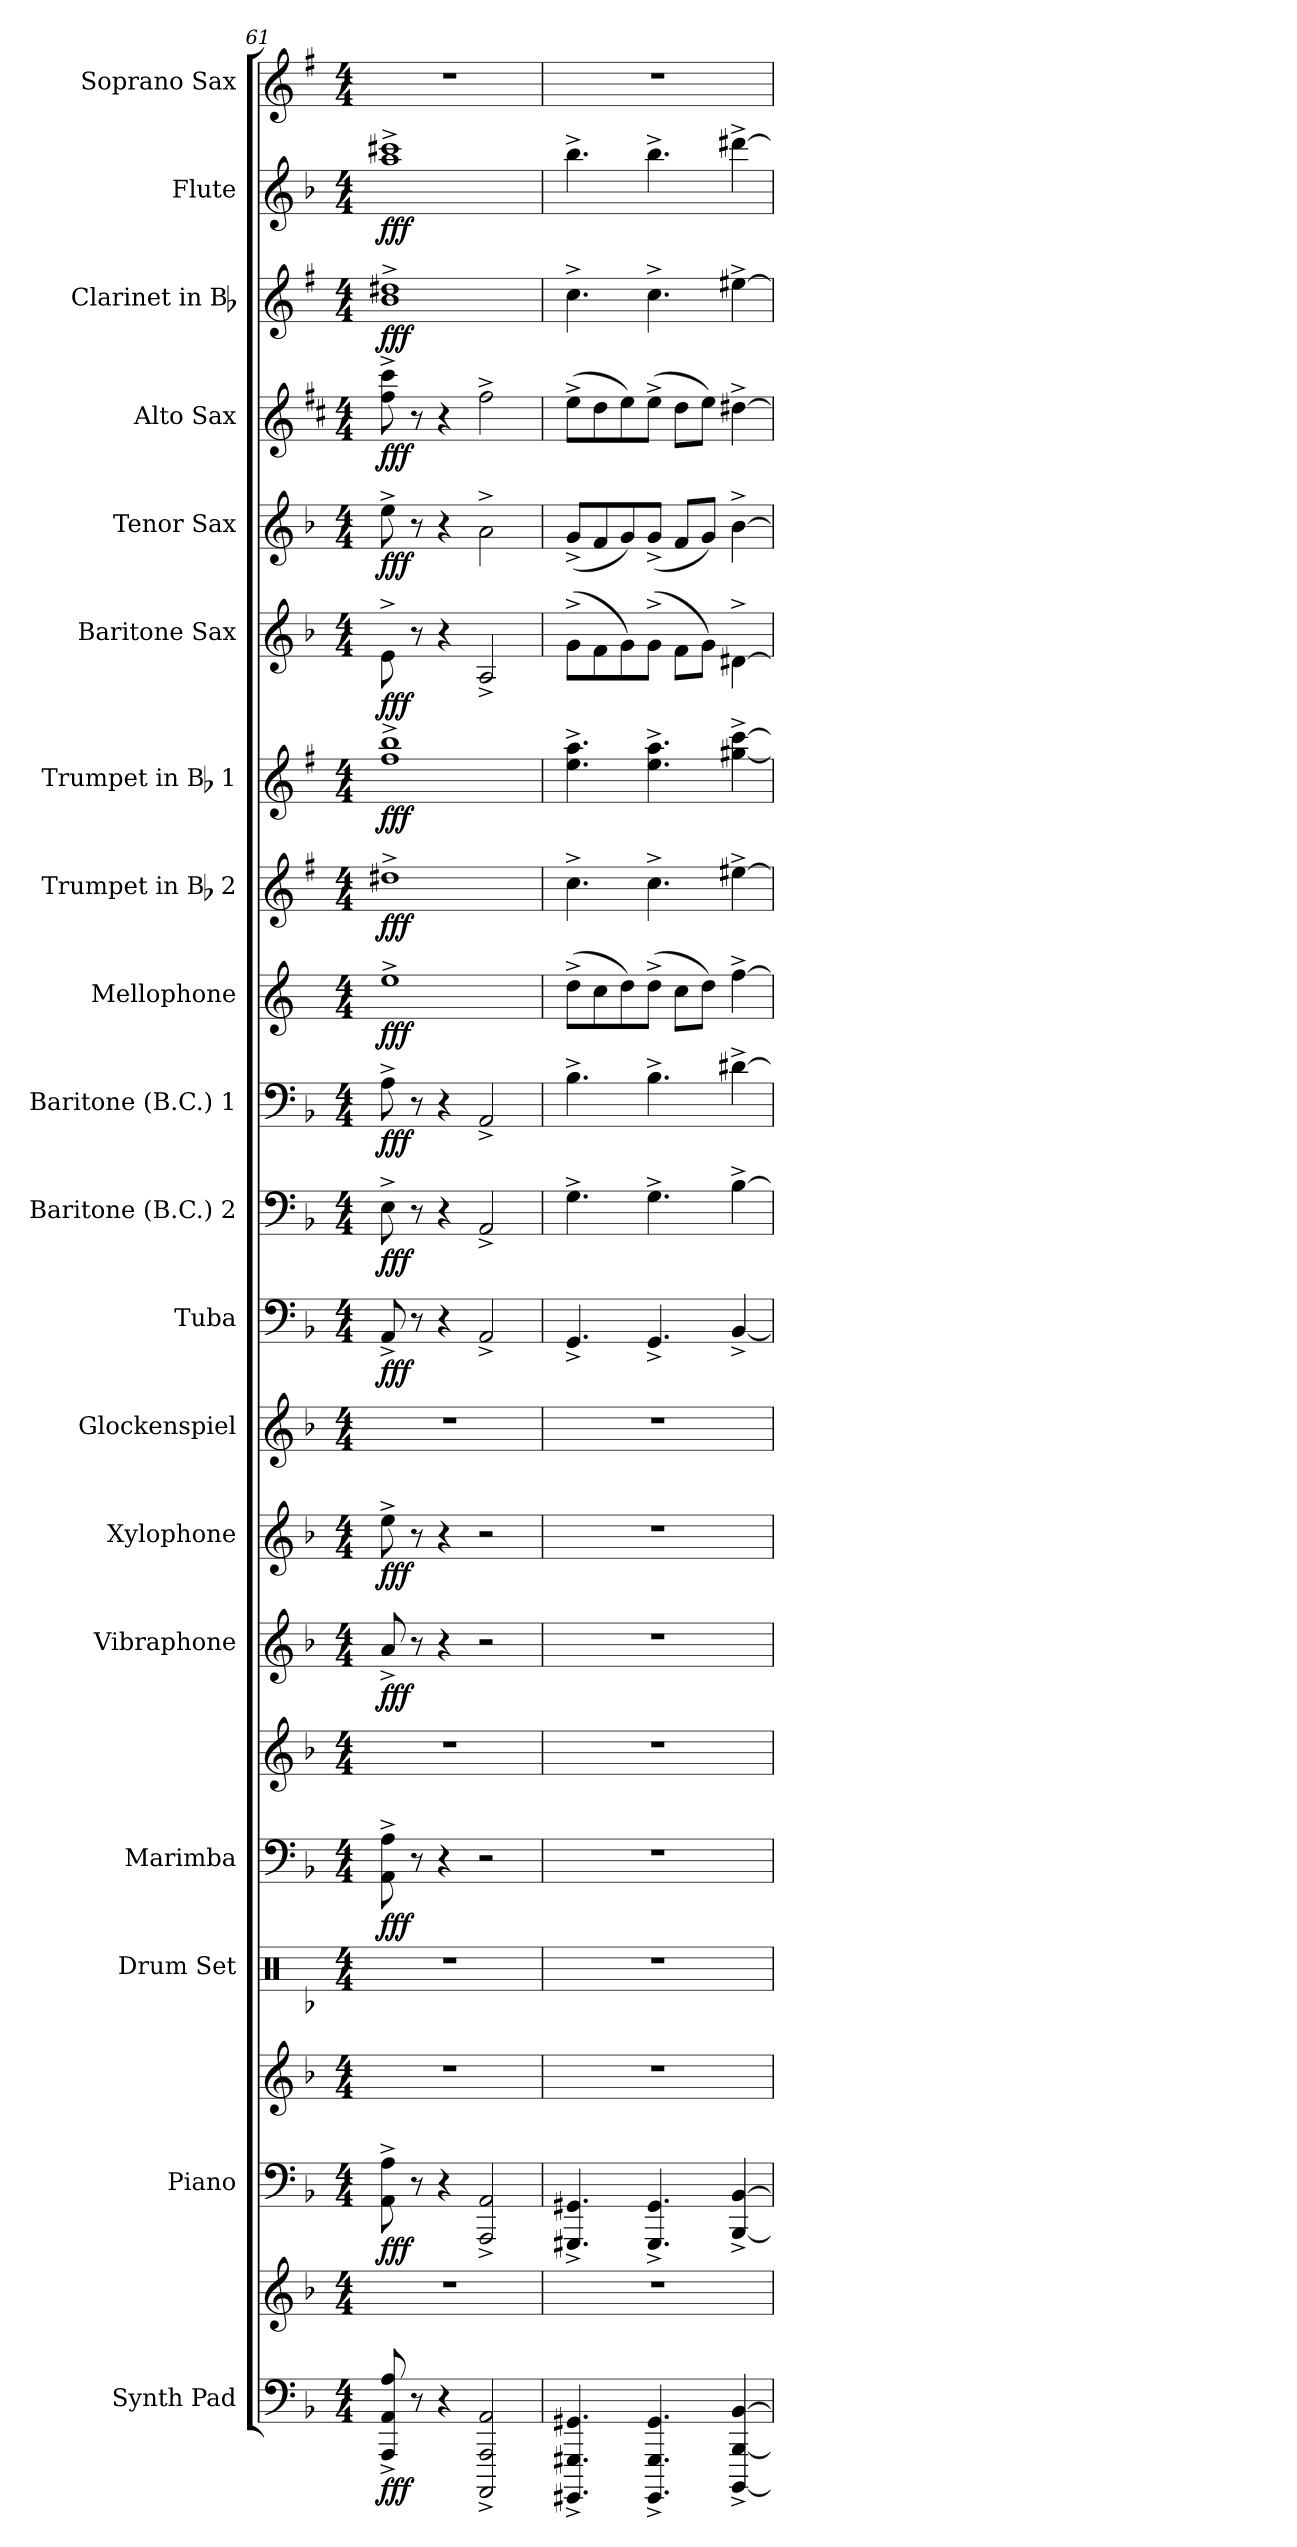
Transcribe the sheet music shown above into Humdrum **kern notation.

**kern	**kern	**dynam	**kern	**kern	**dynam	**kern	**kern	**kern	**dynam	**kern	**dynam	**kern	**dynam	**kern	**kern	**dynam	**kern	**dynam	**kern	**dynam	**kern	**dynam	**kern	**dynam	**kern	**dynam	**kern	**dynam	**kern	**dynam	**kern	**dynam	**kern	**dynam	**kern	**dynam	**kern
*part19	*part19	*part19	*part18	*part18	*part18	*part17	*part16	*part16	*part16	*part15	*part15	*part14	*part14	*part13	*part12	*part12	*part11	*part11	*part10	*part10	*part9	*part9	*part8	*part8	*part7	*part7	*part6	*part6	*part5	*part5	*part4	*part4	*part3	*part3	*part2	*part2	*part1
*staff22	*staff21	*staff21/22	*staff20	*staff19	*staff19/20	*staff18	*staff17	*staff16	*staff16/17	*staff15	*staff15	*staff14	*staff14	*staff13	*staff12	*staff12	*staff11	*staff11	*staff10	*staff10	*staff9	*staff9	*staff8	*staff8	*staff7	*staff7	*staff6	*staff6	*staff5	*staff5	*staff4	*staff4	*staff3	*staff3	*staff2	*staff2	*staff1
*I"Synth Pad	*	*	*I"Piano	*	*	*I"Drum Set	*I"Marimba	*	*	*I"Vibraphone	*	*I"Xylophone	*	*I"Glockenspiel	*I"Tuba	*	*I"Baritone (B.C.) 2	*	*I"Baritone (B.C.) 1	*	*I"Mellophone	*	*I"Trumpet in Bb 2	*	*I"Trumpet in Bb 1	*	*I"Baritone Sax	*	*I"Tenor Sax	*	*I"Alto Sax	*	*I"Clarinet in Bb	*	*I"Flute	*	*I"Soprano Sax
*I'Pad	*	*	*I'Pno.	*	*	*I'D. S.	*I'Mrb.	*	*	*I'Vib.	*	*I'Xyl.	*	*I'Glk.	*I'Tuba	*	*I'Bar. 2	*	*I'Bar. 1	*	*I'Mello.	*	*	*	*	*	*I'B. Sx.	*	*I'T. Sx.	*	*I'A. Sx.	*	*	*	*I'Fl.	*	*I'S. Sx.
*clefF4	*clefG2	*	*clefF4	*clefG2	*	*clefX	*clefF4	*clefG2	*	*clefG2	*	*clefG2	*	*clefG2	*clefF4	*	*clefF4	*	*clefF4	*	*clefG2	*	*clefG2	*	*clefG2	*	*clefG2	*	*clefG2	*	*clefG2	*	*clefG2	*	*clefG2	*	*clefG2
*	*	*	*	*	*	*	*	*	*	*	*	*ITrd-7c-12	*	*ITrd-14c-24	*	*	*	*	*	*	*ITrd4c7	*	*ITrd1c2	*	*ITrd1c2	*	*ITrd12c21	*	*ITrd8c14	*	*ITrd5c9	*	*ITrd1c2	*	*	*	*ITrd1c2
*k[b-]	*k[b-]	*	*k[b-]	*k[b-]	*	*k[b-]	*k[b-]	*k[b-]	*	*k[b-]	*	*k[b-]	*	*k[b-]	*k[b-]	*	*k[b-]	*	*k[b-]	*	*k[b-]	*	*k[b-]	*	*k[b-]	*	*k[b-]	*	*k[b-]	*	*k[b-]	*	*k[b-]	*	*k[b-]	*	*k[b-]
*F:	*F:	*	*F:	*F:	*	*F:	*F:	*F:	*	*F:	*	*F:	*	*F:	*F:	*	*F:	*	*F:	*	*F:	*	*F:	*	*F:	*	*F:	*	*F:	*	*F:	*	*F:	*	*F:	*	*F:
*M4/4	*M4/4	*	*M4/4	*M4/4	*	*M4/4	*M4/4	*M4/4	*	*M4/4	*	*M4/4	*	*M4/4	*M4/4	*	*M4/4	*	*M4/4	*	*M4/4	*	*M4/4	*	*M4/4	*	*M4/4	*	*M4/4	*	*M4/4	*	*M4/4	*	*M4/4	*	*M4/4
=61	=61	=61	=61	=61	=61	=61	=61	=61	=61	=61	=61	=61	=61	=61	=61	=61	=61	=61	=61	=61	=61	=61	=61	=61	=61	=61	=61	=61	=61	=61	=61	=61	=61	=61	=61	=61	=61
!	!	!LO:DY:b=2	!	!	!LO:DY:b=2	!	!	!	!LO:DY:b=2	!	!LO:DY:b	!	!LO:DY:b	!	!	!LO:DY:b	!	!LO:DY:b	!	!LO:DY:b	!	!LO:DY:b	!	!LO:DY:b	!	!LO:DY:b	!	!LO:DY:b	!	!LO:DY:b	!	!LO:DY:b	!	!LO:DY:b	!	!LO:DY:b	!
8AAA/^ 8AA/^ 8A/^	1r	fff	8AA\^ 8A\^	1r	fff	1r	8AA\^ 8A\^	1r	fff	8a^/	fff	8eee^\	fff	1r	8AA^/	fff	8E^\	fff	8A^\	fff	1a^	fff	1cc#X^	fff	1ee^ 1aa^	fff	8E^\	fff	8e^\	fff	8a\^ 8ee\^	fff	1a^ 1cc#X^	fff	1aa^ 1ccc#X^	fff	1r
8r	.	.	8r	.	.	.	8r	.	.	8r	.	8r	.	.	8r	.	8r	.	8r	.	.	.	.	.	.	.	8r	.	8r	.	8r	.	.	.	.	.	.
4r	.	.	4r	.	.	.	4r	.	.	4r	.	4r	.	.	4r	.	4r	.	4r	.	.	.	.	.	.	.	4r	.	4r	.	4r	.	.	.	.	.	.
2AAAA/^ 2AAA/^ 2AA/^	.	.	2AAA/^ 2AA/^	.	.	.	2r	.	.	2r	.	2r	.	.	2AA^/	.	2AA^/	.	2AA^/	.	.	.	.	.	.	.	2AA^/	.	2A^\	.	2a^\	.	.	.	.	.	.
=62	=62	=62	=62	=62	=62	=62	=62	=62	=62	=62	=62	=62	=62	=62	=62	=62	=62	=62	=62	=62	=62	=62	=62	=62	=62	=62	=62	=62	=62	=62	=62	=62	=62	=62	=62	=62	=62
4.GGGG#X/^ 4.GGG#X/^ 4.GG#X/^	1r	.	4.GGG#X/^ 4.GG#X/^	1r	.	1r	1r	1r	.	1r	.	1r	.	1r	4.GG^/	.	4.G^\	.	4.B-^\	.	(>8g^\L	.	4.b-^\	.	4.dd\^ 4.gg\^	.	(>8G^\L	.	(8G^/L	.	(>8g^\L	.	4.b-^\	.	4.bb-^\	.	1r
.	.	.	.	.	.	.	.	.	.	.	.	.	.	.	.	.	.	.	.	.	8f\	.	.	.	.	.	8F\	.	8F/	.	8f\	.	.	.	.	.	.
.	.	.	.	.	.	.	.	.	.	.	.	.	.	.	.	.	.	.	.	.	8g\)	.	.	.	.	.	8G\)	.	8G/)	.	8g\)	.	.	.	.	.	.
4.GGGG#/^ 4.GGG#/^ 4.GG#/^	.	.	4.GGG#/^ 4.GG#/^	.	.	.	.	.	.	.	.	.	.	.	4.GG^/	.	4.G^\	.	4.B-^\	.	(>8g^\J	.	4.b-^\	.	4.dd\^ 4.gg\^	.	(>8G^\J	.	(8G^/J	.	(>8g^\J	.	4.b-^\	.	4.bb-^\	.	.
.	.	.	.	.	.	.	.	.	.	.	.	.	.	.	.	.	.	.	.	.	8f\L	.	.	.	.	.	8F\L	.	8F/L	.	8f\L	.	.	.	.	.	.
.	.	.	.	.	.	.	.	.	.	.	.	.	.	.	.	.	.	.	.	.	8g\J)	.	.	.	.	.	8G\J)	.	8G/J)	.	8g\J)	.	.	.	.	.	.
[4BBBB-/^ [4BBB-/^ [4BB-/^	.	.	[4BBB-/^ [4BB-/^	.	.	.	.	.	.	.	.	.	.	.	[4BB-^/	.	[4B-^\	.	[4d#X^\	.	[4b-^\	.	[4dd#X^\	.	[4ff#X\^ [4bb-\^	.	[4D#X^\	.	[4B-^\	.	[4f#X^\	.	[4dd#X^\	.	[4ddd#X^\	.	.
=	=	=	=	=	=	=	=	=	=	=	=	=	=	=	=	=	=	=	=	=	=	=	=	=	=	=	=	=	=	=	=	=	=	=	=	=	=
*-	*-	*-	*-	*-	*-	*-	*-	*-	*-	*-	*-	*-	*-	*-	*-	*-	*-	*-	*-	*-	*-	*-	*-	*-	*-	*-	*-	*-	*-	*-	*-	*-	*-	*-	*-	*-	*-
